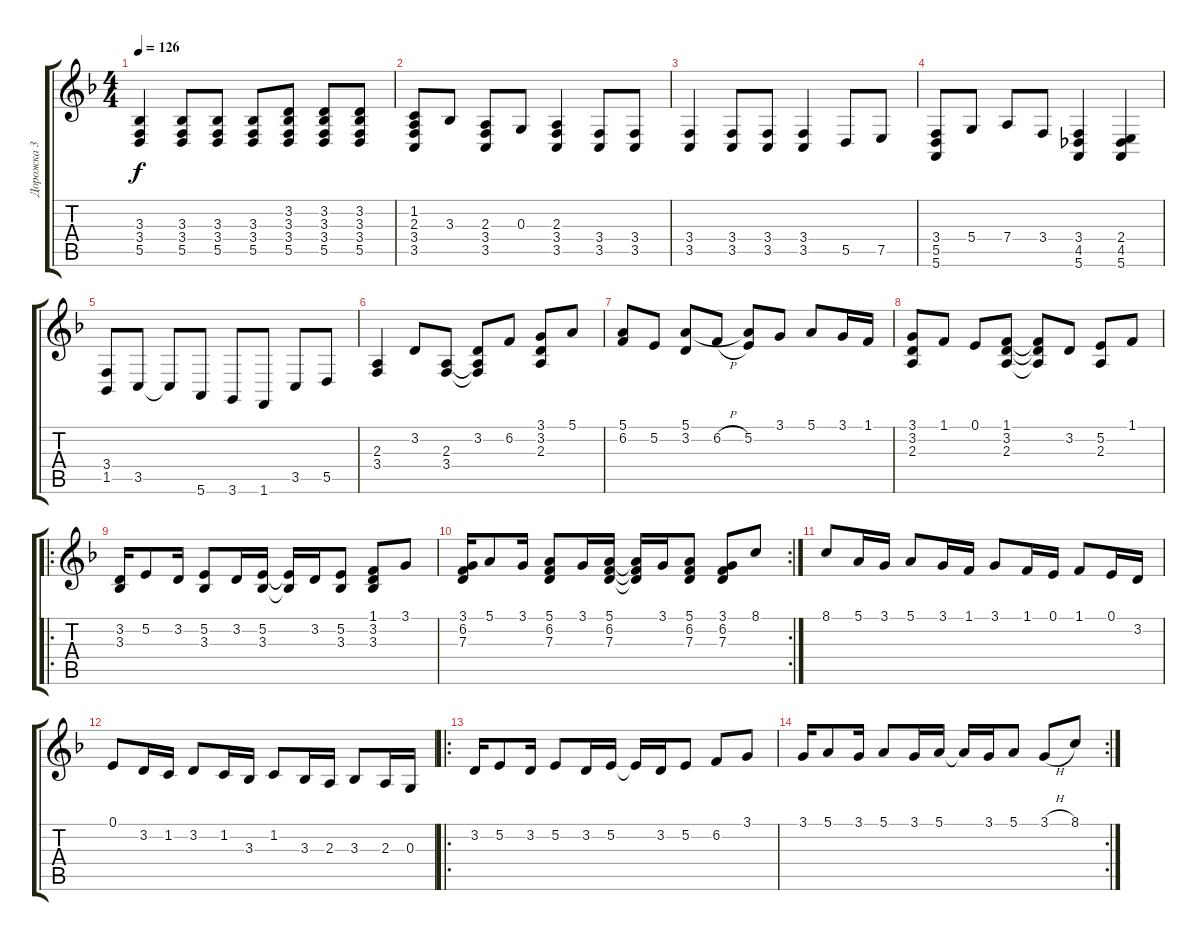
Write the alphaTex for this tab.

\track ("Дорожка 3" "Дорожка 3") {instrument acousticgrandpiano}
\staff {score tabs}
\tuning (E4 B3 G3 D3 A2 E2) {hide}
\ts (4 4)
\tempo 126
\clef g2
\ks dminor
(3.3 3.4 5.5).4{dy f} (3.3 3.4 5.5).8 (3.3 3.4 5.5).8 (3.3 3.4 5.5).8 (3.2 3.3 3.4 5.5).8 (3.2 3.3 3.4 5.5).8 (3.2 3.3 3.4 5.5).8 |
(1.2 2.3 3.4 3.5).8 3.3.8 (2.3 3.4 3.5).8 0.3.8 (2.3 3.4 3.5).4 (3.4 3.5).8 (3.4 3.5).8 |
(3.4 3.5).4 (3.4 3.5).8 (3.4 3.5).8 (3.4 3.5).4 5.5.8 7.5.8 |
(3.4 5.5 5.6).8 5.4.8 7.4.8 3.4.8 (3.4 4.5 5.6).4 (2.4 4.5 5.6).4 |
(3.4 1.5).8 3.5.8 3.5{t}.8 5.6.8 3.6.8 1.6.8 3.5.8 5.5.8 |
(2.3 3.4).4 3.2.8 (2.3 3.4).8 (3.2 2.3{t} 3.4{t}).8 6.2.8 (3.1 3.2 2.3).8 5.1.8 |
(5.1 6.2).8 5.2.8 (5.1 3.2).8 6.2{h}.8 (5.1{t} 5.2).8 3.1.8 5.1.8 3.1.16 1.1.16 |
(3.1 3.2 2.3).8 1.1.8 0.1.8 (1.1 3.2 2.3).8 (1.1{t} 3.2{t} 2.3{t}).8 3.2.8 (5.2 2.3).8 1.1.8 |
\ro
(3.2 3.3).16 5.2.8 3.2.16 (5.2 3.3).8 3.2.16 (5.2 3.3).16 (5.2{t} 3.3{t}).16 3.2.16 (5.2 3.3).8 (1.1 3.2 3.3).8 3.1.8 |
\rc 2
(3.1 6.2 7.3).16 5.1.8 3.1.16 (5.1 6.2 7.3).8 3.1.16 (5.1 6.2 7.3).16 (5.1{t} 6.2{t} 7.3{t}).16 3.1.16 (5.1 6.2 7.3).8 (3.1 6.2 7.3).8 8.1.8 |
8.1.8 5.1.16 3.1.16 5.1.8 3.1.16 1.1.16 3.1.8 1.1.16 0.1.16 1.1.8 0.1.16 3.2.16 |
0.1.8 3.2.16 1.2.16 3.2.8 1.2.16 3.3.16 1.2.8 3.3.16 2.3.16 3.3.8 2.3.16 0.3.16 |
\ro
3.2.16 5.2.8 3.2.16 5.2.8 3.2.16 5.2.16 5.2{t}.16 3.2.16 5.2.8 6.2.8 3.1.8 |
\rc 2
3.1.16 5.1.8 3.1.16 5.1.8 3.1.16 5.1.16 5.1{t}.16 3.1.16 5.1.8 3.1{h}.8 8.1.8
